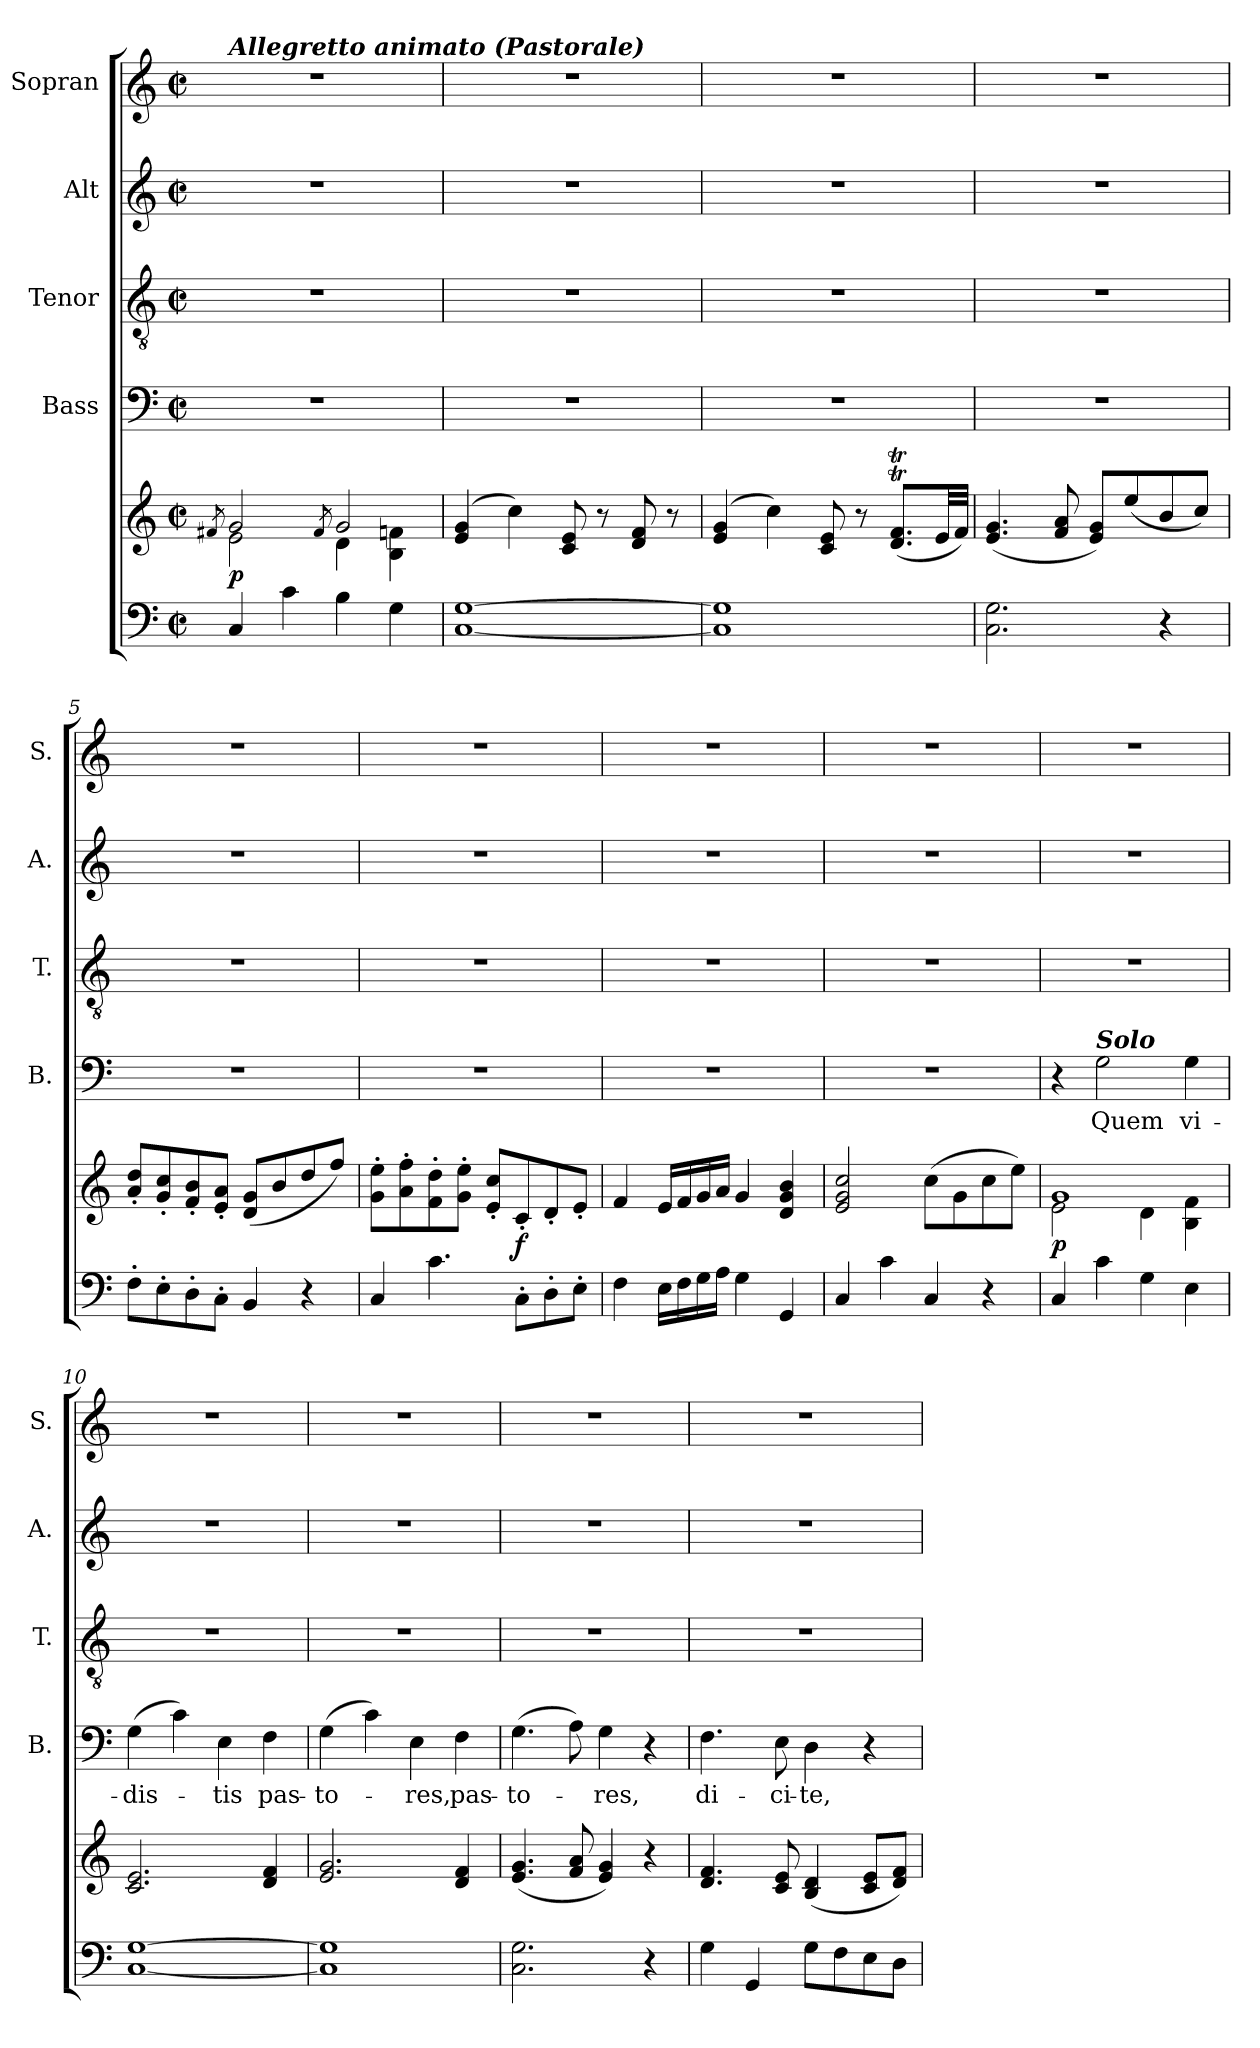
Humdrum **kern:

**kern	**kern	**dynam	**kern	**text	**kern	**kern	**kern
*part5	*part5	*part5	*part4	*part4	*part3	*part2	*part1
*staff6	*staff5	*staff5/6	*staff4	*staff4	*staff3	*staff2	*staff1
*	*	*	*I"Bass	*	*I"Tenor	*I"Alt	*I"Sopran
*	*	*	*I'B.	*	*I'T.	*I'A.	*I'S.
*clefF4	*clefG2	*	*clefF4	*	*clefGv2	*clefG2	*clefG2
*k[]	*k[]	*	*k[]	*	*k[]	*k[]	*k[]
*C:	*C:	*	*C:	*	*C:	*C:	*C:
*M2/2	*M2/2	*	*M2/2	*	*M2/2	*M2/2	*M2/2
*met(c|)	*met(c|)	*	*met(c|)	*	*met(c|)	*met(c|)	*met(c|)
=1	=1	=1	=1	=1	=1	=1	=1
.	8qf#X/	.	.	.	.	.	.
*	*^	*	*	*	*	*	*
!	!	!	!	!	!	!	!	!LO:TX:a:Bi:t=Allegretto animato (Pastorale)
!	!	!	!LO:DY:b	!	!	!	!	!
4C/	2g/	2e\	p	1r	.	1r	1r	1r
4c\	.	.	.	.	.	.	.	.
.	8qf#/	.	.	.	.	.	.	.
4B\	2g/	4d\	.	.	.	.	.	.
4G\	.	4B\ 4f\	.	.	.	.	.	.
*	*v	*v	*	*	*	*	*	*
=2	=2	=2	=2	=2	=2	=2	=2
[1C [1G	(4e/ 4g/	.	1r	.	1r	1r	1r
.	4cc\)	.	.	.	.	.	.
.	8c/ 8e/	.	.	.	.	.	.
.	8r	.	.	.	.	.	.
.	8d/ 8f/	.	.	.	.	.	.
.	8r	.	.	.	.	.	.
=3	=3	=3	=3	=3	=3	=3	=3
1C] 1G]	(4e/ 4g/	.	1r	.	1r	1r	1r
.	4cc\)	.	.	.	.	.	.
.	8c/ 8e/	.	.	.	.	.	.
.	8r	.	.	.	.	.	.
.	(<8.d/T 8.f/TL	.	.	.	.	.	.
.	32e/LL	.	.	.	.	.	.
.	32f/JJJ)	.	.	.	.	.	.
=4	=4	=4	=4	=4	=4	=4	=4
2.C\ 2.G\	(<4.e/ 4.g/	.	1r	.	1r	1r	1r
.	8f/ 8a/	.	.	.	.	.	.
.	8e/ 8g/L)	.	.	.	.	.	.
.	(<8ee/	.	.	.	.	.	.
4r	8b/	.	.	.	.	.	.
.	8cc/J)	.	.	.	.	.	.
!!LO:LB:g=z
=5	=5	=5	=5	=5	=5	=5	=5
8F'>\L	8a/'< 8dd/'<L	.	1r	.	1r	1r	1r
8E'>\	8g/'< 8cc/'<	.	.	.	.	.	.
8D'>\	8f/'< 8b/'<	.	.	.	.	.	.
8C'>\J	8e/'< 8a/'<J	.	.	.	.	.	.
4BB/	(<8d/ 8g/L	.	.	.	.	.	.
.	8b/	.	.	.	.	.	.
4r	8dd/	.	.	.	.	.	.
.	8ff/J)	.	.	.	.	.	.
=6	=6	=6	=6	=6	=6	=6	=6
4C/	8g\'> 8ee\'>L	.	1r	.	1r	1r	1r
.	8a\'> 8ff\'>	.	.	.	.	.	.
4.c\	8f\'> 8dd\'>	.	.	.	.	.	.
.	8g\'> 8ee\'>J	.	.	.	.	.	.
.	8e/'< 8cc/'<L	.	.	.	.	.	.
!	!	!LO:DY:b	!	!	!	!	!
8C'>\L	8c'</	f	.	.	.	.	.
8D'>\	8d'</	.	.	.	.	.	.
8E'>\J	8e'</J	.	.	.	.	.	.
=7	=7	=7	=7	=7	=7	=7	=7
4F\	4f/	.	1r	.	1r	1r	1r
16E\LL	16e/LL	.	.	.	.	.	.
16F\	16f/	.	.	.	.	.	.
16G\	16g/	.	.	.	.	.	.
16A\JJ	16a/JJ	.	.	.	.	.	.
4G\	4g/	.	.	.	.	.	.
4GG/	4d/ 4g/ 4b/	.	.	.	.	.	.
=8	=8	=8	=8	=8	=8	=8	=8
4C/	2e/ 2g/ 2cc/	.	1r	.	1r	1r	1r
4c\	.	.	.	.	.	.	.
4C/	(>8cc\L	.	.	.	.	.	.
.	8g\	.	.	.	.	.	.
4r	8cc\	.	.	.	.	.	.
.	8ee\J)	.	.	.	.	.	.
=9	=9	=9	=9	=9	=9	=9	=9
*	*^	*	*	*	*	*	*
!	!	!	!LO:DY:b	!	!	!	!	!
4C/	1g	2e\	p	4r	.	1r	1r	1r
!	!	!	!	!LO:TX:a:Bi:t=Solo	!	!	!	!
!	!	!	!	!	!LO:LY:b	!	!	!
4c\	.	.	.	2G\	Quem	.	.	.
4G\	.	4d\	.	.	.	.	.	.
!	!	!	!	!	!LO:LY:b	!	!	!
4E\	.	4B\ 4f\	.	4G\	vi-	.	.	.
=10	=10	=10	=10	=10	=10	=10	=10	=10
!	!	!	!	!	!LO:LY:b	!	!	!
*	*v	*v	*	*	*	*	*	*
[1C [1G	2.c/ 2.e/	.	(>4G\	-dis-	1r	1r	1r
.	.	.	4c\)	.	.	.	.
!	!	!	!	!LO:LY:b	!	!	!
.	.	.	4E\	-tis	.	.	.
!	!	!	!	!LO:LY:b	!	!	!
.	4d/ 4f/	.	4F\	pas-	.	.	.
!!LO:PB:g=z
=11	=11	=11	=11	=11	=11	=11	=11
!	!	!	!	!LO:LY:b	!	!	!
1C] 1G]	2.e/ 2.g/	.	(>4G\	-to-	1r	1r	1r
.	.	.	4c\)	.	.	.	.
!	!	!	!	!LO:LY:b	!	!	!
.	.	.	4E\	-res,	.	.	.
!	!	!	!	!LO:LY:b	!	!	!
.	4d/ 4f/	.	4F\	pas-	.	.	.
=12	=12	=12	=12	=12	=12	=12	=12
!	!	!	!	!LO:LY:b	!	!	!
2.C\ 2.G\	(<4.e/ 4.g/	.	(>4.G\	-to-	1r	1r	1r
.	8f/ 8a/	.	8A\)	.	.	.	.
!	!	!	!	!LO:LY:b	!	!	!
.	4e/ 4g/)	.	4G\	-res,	.	.	.
4r	4r	.	4r	.	.	.	.
=13	=13	=13	=13	=13	=13	=13	=13
!	!	!	!	!LO:LY:b	!	!	!
4G\	4.d/ 4.f/	.	4.F\	di-	1r	1r	1r
4GG/	.	.	.	.	.	.	.
!	!	!	!	!LO:LY:b	!	!	!
.	8c/ 8e/	.	8E\	-ci-	.	.	.
!	!	!	!	!LO:LY:b	!	!	!
8G\L	(<4B/ 4d/	.	4D\	-te,	.	.	.
8F\	.	.	.	.	.	.	.
8E\	8c/ 8e/L	.	4r	.	.	.	.
8D\J	8d/ 8f/J)	.	.	.	.	.	.
=	=	=	=	=	=	=	=
*-	*-	*-	*-	*-	*-	*-	*-
